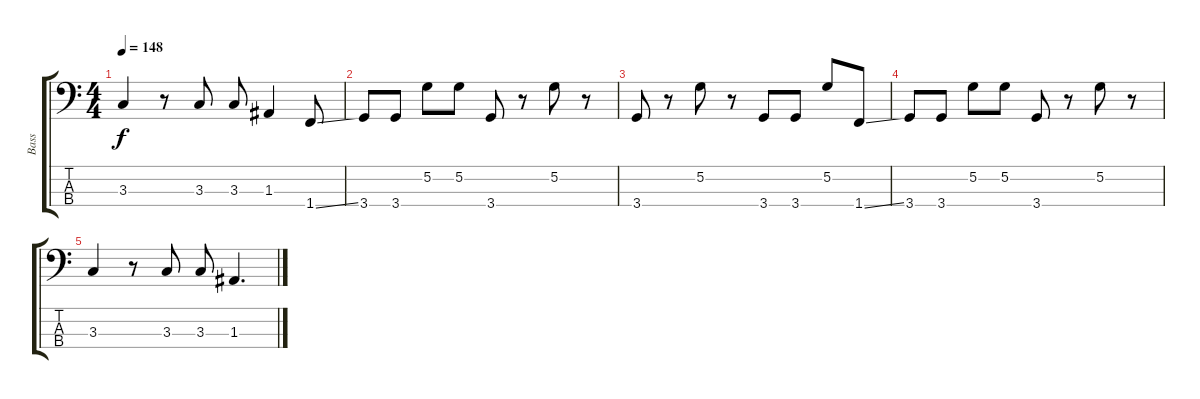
\track ("Bass" "Bass") {instrument electricbassfinger}
\staff {score tabs}
\tuning (G2 D2 A1 E1) {hide}
\ts (4 4)
\tempo 148
\clef f4
\ks c
3.3.4{dy f} r.8 3.3.8 3.3.8 1.3.4 1.4{ss}.8 |
3.4.8 3.4.8 5.2.8 5.2.8 3.4.8 r.8 5.2.8 r.8 |
3.4.8 r.8 5.2.8 r.8 3.4.8 3.4.8 5.2.8 1.4{ss}.8 |
3.4.8 3.4.8 5.2.8 5.2.8 3.4.8 r.8 5.2.8 r.8 |
3.3.4 r.8 3.3.8 3.3.8 1.3.4{d}
